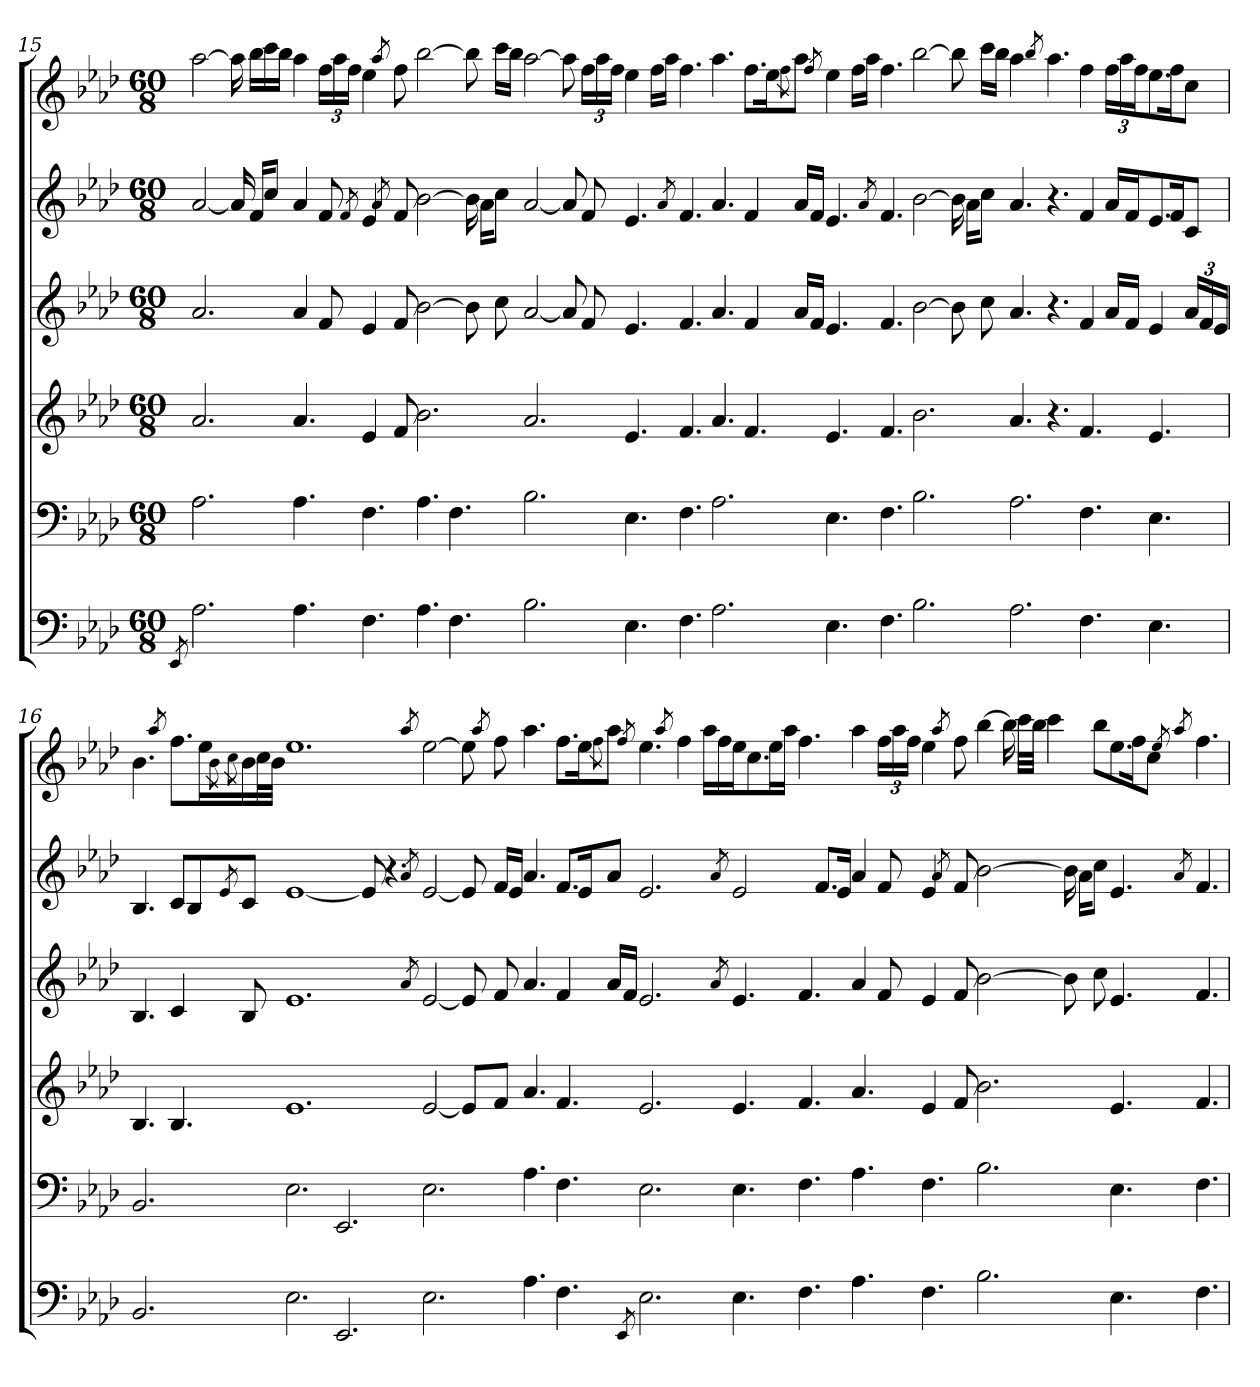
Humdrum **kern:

**kern	**kern	**kern	**kern	**kern	**kern
*part6	*part5	*part4	*part3	*part2	*part1
*staff6	*staff5	*staff4	*staff3	*staff2	*staff1
*clefF4	*clefF4	*clefG2	*clefG2	*clefG2	*clefG2
*k[b-e-a-d-]	*k[b-e-a-d-]	*k[b-e-a-d-]	*k[b-e-a-d-]	*k[b-e-a-d-]	*k[b-e-a-d-]
*M60/8	*M60/8	*M60/8	*M60/8	*M60/8	*M60/8
=15	=15	=15	=15	=15	=15
8qEE-	.	.	.	.	.
2.A-	2.A-	2.a-	2.a-	[2a-	[2aa-
.	.	.	.	16a-]	16aa-]
.	.	.	.	16f/KL	16bb-\LL
.	.	.	.	8cc/J	16ccc\
.	.	.	.	.	16bb-\JJ
4.A-	4.A-	4.a-	4a-	4a-	4aa-
.	.	.	8f	8f	24ff\LL
.	.	.	.	.	24aa-\
.	.	.	.	.	24ff\JJ
.	.	.	.	8qf	.
4.F	4.F	4e-	4e-	4e-	4ee-
.	.	.	.	8qa-	8qaa-
.	.	8f	8f	8f	8ff
4.A-	4.A-	2.b-	[2b-	[2b-	[2bb-
4.F	4.F	.	.	.	.
.	.	.	8b-]	16b-]	8bb-]
.	.	.	.	16a-\KL	.
.	.	.	8cc	8cc\J	16ccc\LL
.	.	.	.	.	16bb-\JJ
2.B-	2.B-	2.a-	[2a-	[2a-	[2aa-
.	.	.	8a-]	8a-]	8aa-]
.	.	.	8f	8f	24ff\LL
.	.	.	.	.	24aa-\
.	.	.	.	.	24ff\JJ
4.E-	4.E-	4.e-	4.e-	4.e-	4ee-
.	.	.	.	.	16ff\LL
.	.	.	.	.	16aa-\JJ
.	.	.	.	8qa-	.
4.F	4.F	4.f	4.f	4.f	4.ff
2.A-	2.A-	4.a-	4.a-	4.a-	4.aa-
.	.	4.f	4f	4f	8.ff\L
.	.	.	.	.	16ee-\K
.	.	.	.	.	8qff\
.	.	.	16a-/LL	16a-/LL	8aa-\J
.	.	.	16f/JJ	16f/JJ	.
.	.	.	.	.	8qff
4.E-	4.E-	4.e-	4.e-	4.e-	4ee-
.	.	.	.	.	16ff\LL
.	.	.	.	.	16aa-\JJ
.	.	.	.	8qa-	.
4.F	4.F	4.f	4.f	4.f	4.ff
2.B-	2.B-	2.b-	[2b-	[2b-	[2bb-
.	.	.	8b-]	16b-]	8bb-]
.	.	.	.	16a-\KL	.
.	.	.	8cc	8cc\J	16ccc\LL
.	.	.	.	.	16bb-\JJ
2.A-	2.A-	4.a-	4.a-	4.a-	4.aa-
.	.	.	.	.	8qbb-
.	.	4.r	4.r	4.r	4.aa-
4.F	4.F	4.f	4f	4f	4ff
.	.	.	16a-/LL	16a-/LL	24ff\LL
.	.	.	.	.	24aa-\
.	.	.	16f/JJ	16f/J	.
.	.	.	.	.	24ff\J
4.E-	4.E-	4.e-	4e-	8.e-/	8.ee-\
.	.	.	.	16f/K	16ff\K
.	.	.	24a-/LL	8c/J	8cc\J
.	.	.	24f/	.	.
.	.	.	24e-/JJ	.	.
=16	=16	=16	=16	=16	=16
2.BB-	2.BB-	4.B-	4.B-	4.B-	4.b-
.	.	.	.	.	8qaa-
.	.	4.B-	4c	8c/L	8.ff\L
.	.	.	.	8B-/	.
.	.	.	.	.	16ee-\L
.	.	.	.	.	8qb-\
.	.	.	.	8qe-/	8qcc\
.	.	.	8B-	8c/J	16b-\
.	.	.	.	.	32cc\L
.	.	.	.	.	32b-\JJJ
2.E-	2.E-	1.e-	1.e-	[1e-	1.ee-
2.EE-	2.EE-	.	.	.	.
.	.	.	.	8e-]	.
.	.	.	.	4.r	.
.	.	.	8qa-	8qa-	8qaa-
2.E-	2.E-	[2e-	[2e-	[2e-	[2ee-
.	.	8e-/L]	8e-]	8e-]	8ee-]
.	.	.	.	.	8qaa-
.	.	8f/J	8f	16f/LL	8ff
.	.	.	.	16e-/JJ	.
4.A-	4.A-	4.a-	4.a-	4.a-	4.aa-
4.F	4.F	4.f	4f	8.f/L	8.ff\L
.	.	.	.	16e-/K	16ee-\K
.	.	.	.	.	8qff\
.	.	.	16a-/LL	8a-/J	8aa-\J
.	.	.	16f/JJ	.	.
8qEE-	.	.	.	.	8qff
2.E-	2.E-	2.e-	2.e-	2.e-	4.ee-
.	.	.	.	.	8qaa-
.	.	.	.	.	4ff
.	.	.	.	.	16aa-\LL
.	.	.	.	.	16ff\
.	.	.	8qa-	8qa-	.
4.E-	4.E-	4.e-	4.e-	2e-	16ee-\J
.	.	.	.	.	8.cc\
.	.	.	.	.	16ee-\L
.	.	.	.	.	16aa-\JJ
4.F	4.F	4.f	4.f	.	4.ff
.	.	.	.	8.f/L	.
.	.	.	.	16e-/Jk	.
4.A-	4.A-	4.a-	4a-	4a-	4aa-
.	.	.	8f	8f	24ff\LL
.	.	.	.	.	24aa-\
.	.	.	.	.	24ff\JJ
4.F	4.F	4e-	4e-	4e-	4ee-
.	.	.	.	8qa-	8qaa-
.	.	8f	8f	8f	8ff
2.B-	2.B-	2.b-	[2b-	[2b-	[4bb-
.	.	.	.	.	16bb-]
.	.	.	.	.	32ccc\LLL
.	.	.	.	.	32bb-\JJJ
.	.	.	.	.	4ccc
.	.	.	8b-]	16b-]	.
.	.	.	.	16a-\KL	.
.	.	.	8cc	8cc\J	8bb-\L
4.E-	4.E-	4.e-	4.e-	4.e-	8.ee-\
.	.	.	.	.	16ff\K
.	.	.	.	.	8cc\J
.	.	.	.	.	8qee-
.	.	.	.	8qa-	8qaa-
4.F	4.F	4.f	4.f	4.f	4.ff
=	=	=	=	=	=
*-	*-	*-	*-	*-	*-
